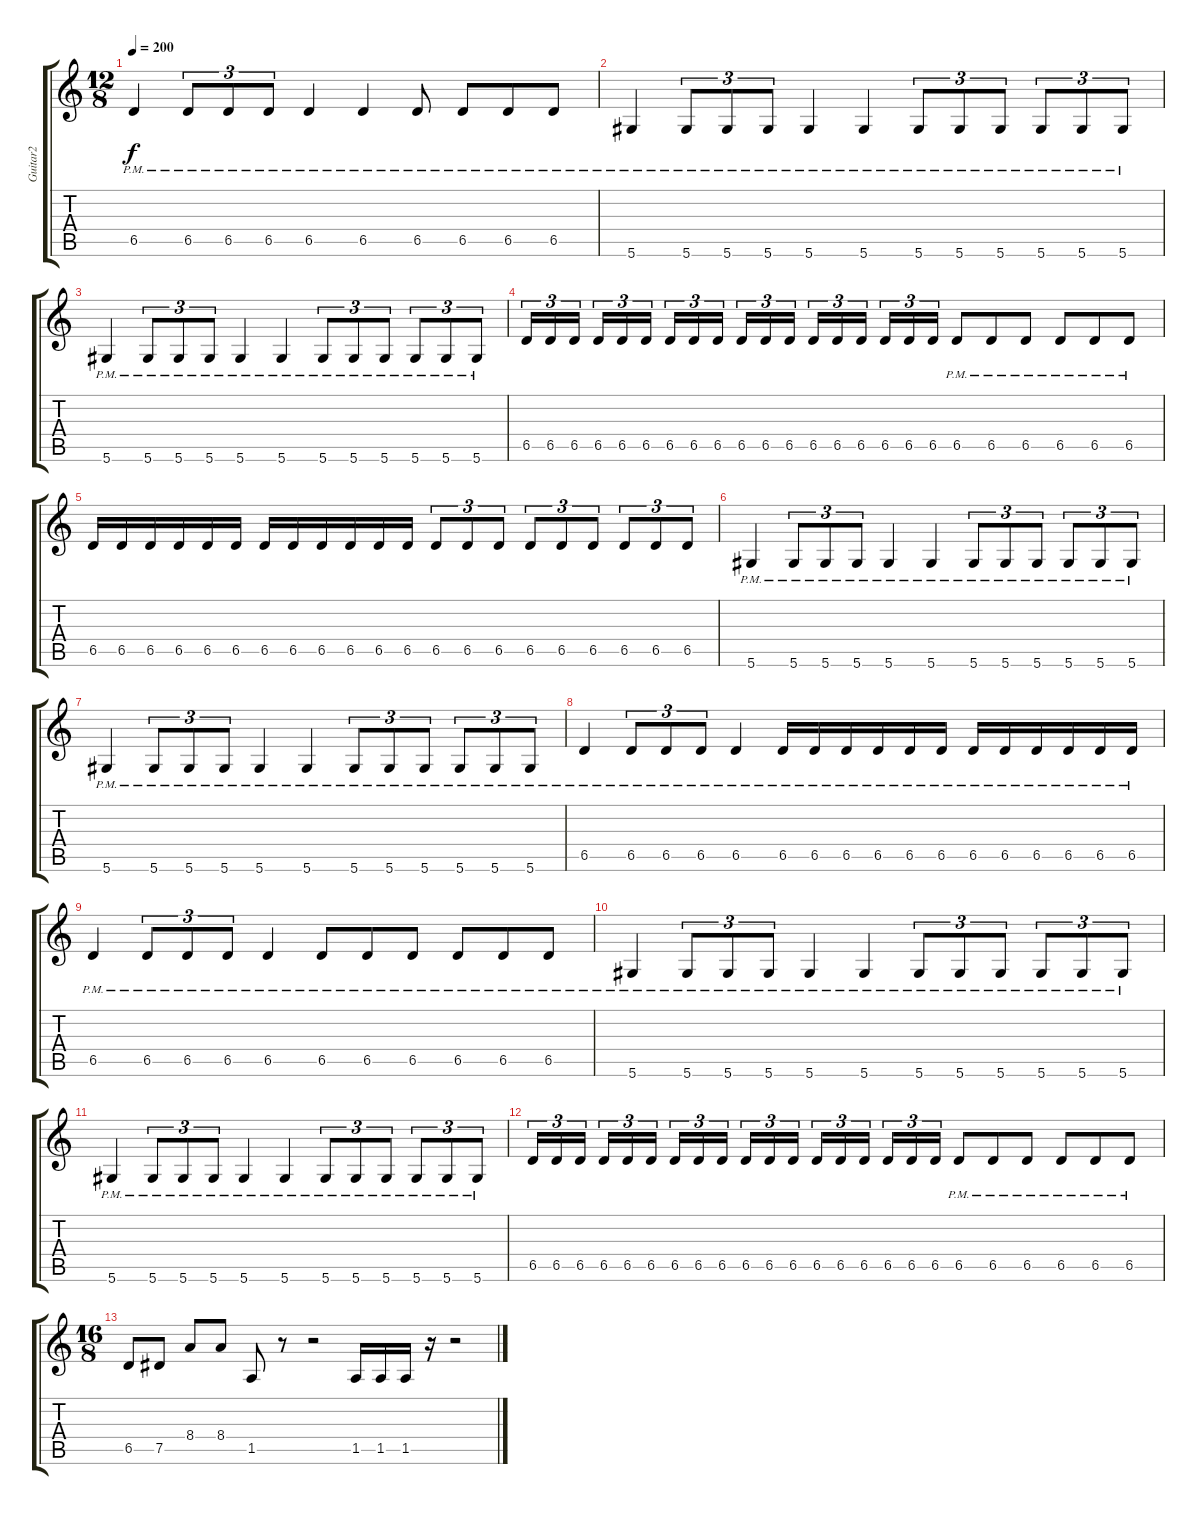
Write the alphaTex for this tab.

\track ("Guitar2" "Guitar2") {instrument overdrivenguitar}
\staff {score tabs}
\tuning (Eb4 Bb3 Gb3 Db3 Ab2 Eb2) {hide}
\ts (12 8)
\tempo 200
\clef g2
\ks c
6.5{pm}.4{dy f} 6.5{pm}.8{tu (3 2)} 6.5{pm}.8{tu (3 2)} 6.5{pm}.8{tu (3 2)} 6.5{pm}.4 6.5{pm}.4 6.5{pm}.8 6.5{pm}.8 6.5{pm}.8 6.5{pm}.8 |
5.6{pm}.4 5.6{pm}.8{tu (3 2)} 5.6{pm}.8{tu (3 2)} 5.6{pm}.8{tu (3 2)} 5.6{pm}.4 5.6{pm}.4 5.6{pm}.8{tu (3 2)} 5.6{pm}.8{tu (3 2)} 5.6{pm}.8{tu (3 2)} 5.6{pm}.8{tu (3 2)} 5.6{pm}.8{tu (3 2)} 5.6{pm}.8{tu (3 2)} |
5.6{pm}.4 5.6{pm}.8{tu (3 2)} 5.6{pm}.8{tu (3 2)} 5.6{pm}.8{tu (3 2)} 5.6{pm}.4 5.6{pm}.4 5.6{pm}.8{tu (3 2)} 5.6{pm}.8{tu (3 2)} 5.6{pm}.8{tu (3 2)} 5.6{pm}.8{tu (3 2)} 5.6{pm}.8{tu (3 2)} 5.6{pm}.8{tu (3 2)} |
6.5.16{tu (3 2)} 6.5.16{tu (3 2)} 6.5.16{tu (3 2)} 6.5.16{tu (3 2)} 6.5.16{tu (3 2)} 6.5.16{tu (3 2)} 6.5.16{tu (3 2)} 6.5.16{tu (3 2)} 6.5.16{tu (3 2)} 6.5.16{tu (3 2)} 6.5.16{tu (3 2)} 6.5.16{tu (3 2)} 6.5.16{tu (3 2)} 6.5.16{tu (3 2)} 6.5.16{tu (3 2)} 6.5.16{tu (3 2)} 6.5.16{tu (3 2)} 6.5.16{tu (3 2)} 6.5{pm}.8 6.5{pm}.8 6.5{pm}.8 6.5{pm}.8 6.5{pm}.8 6.5{pm}.8 |
6.5.16 6.5.16 6.5.16 6.5.16 6.5.16 6.5.16 6.5.16 6.5.16 6.5.16 6.5.16 6.5.16 6.5.16 6.5.8{tu (3 2)} 6.5.8{tu (3 2)} 6.5.8{tu (3 2)} 6.5.8{tu (3 2)} 6.5.8{tu (3 2)} 6.5.8{tu (3 2)} 6.5.8{tu (3 2)} 6.5.8{tu (3 2)} 6.5.8{tu (3 2)} |
5.6{pm}.4 5.6{pm}.8{tu (3 2)} 5.6{pm}.8{tu (3 2)} 5.6{pm}.8{tu (3 2)} 5.6{pm}.4 5.6{pm}.4 5.6{pm}.8{tu (3 2)} 5.6{pm}.8{tu (3 2)} 5.6{pm}.8{tu (3 2)} 5.6{pm}.8{tu (3 2)} 5.6{pm}.8{tu (3 2)} 5.6{pm}.8{tu (3 2)} |
5.6{pm}.4 5.6{pm}.8{tu (3 2)} 5.6{pm}.8{tu (3 2)} 5.6{pm}.8{tu (3 2)} 5.6{pm}.4 5.6{pm}.4 5.6{pm}.8{tu (3 2)} 5.6{pm}.8{tu (3 2)} 5.6{pm}.8{tu (3 2)} 5.6{pm}.8{tu (3 2)} 5.6{pm}.8{tu (3 2)} 5.6{pm}.8{tu (3 2)} |
6.5{pm}.4 6.5{pm}.8{tu (3 2)} 6.5{pm}.8{tu (3 2)} 6.5{pm}.8{tu (3 2)} 6.5{pm}.4 6.5{pm}.16 6.5{pm}.16 6.5{pm}.16 6.5{pm}.16 6.5{pm}.16 6.5{pm}.16 6.5{pm}.16 6.5{pm}.16 6.5{pm}.16 6.5{pm}.16 6.5{pm}.16 6.5{pm}.16 |
6.5{pm}.4 6.5{pm}.8{tu (3 2)} 6.5{pm}.8{tu (3 2)} 6.5{pm}.8{tu (3 2)} 6.5{pm}.4 6.5{pm}.8 6.5{pm}.8 6.5{pm}.8 6.5{pm}.8 6.5{pm}.8 6.5{pm}.8 |
5.6{pm}.4 5.6{pm}.8{tu (3 2)} 5.6{pm}.8{tu (3 2)} 5.6{pm}.8{tu (3 2)} 5.6{pm}.4 5.6{pm}.4 5.6{pm}.8{tu (3 2)} 5.6{pm}.8{tu (3 2)} 5.6{pm}.8{tu (3 2)} 5.6{pm}.8{tu (3 2)} 5.6{pm}.8{tu (3 2)} 5.6{pm}.8{tu (3 2)} |
5.6{pm}.4 5.6{pm}.8{tu (3 2)} 5.6{pm}.8{tu (3 2)} 5.6{pm}.8{tu (3 2)} 5.6{pm}.4 5.6{pm}.4 5.6{pm}.8{tu (3 2)} 5.6{pm}.8{tu (3 2)} 5.6{pm}.8{tu (3 2)} 5.6{pm}.8{tu (3 2)} 5.6{pm}.8{tu (3 2)} 5.6{pm}.8{tu (3 2)} |
6.5.16{tu (3 2)} 6.5.16{tu (3 2)} 6.5.16{tu (3 2)} 6.5.16{tu (3 2)} 6.5.16{tu (3 2)} 6.5.16{tu (3 2)} 6.5.16{tu (3 2)} 6.5.16{tu (3 2)} 6.5.16{tu (3 2)} 6.5.16{tu (3 2)} 6.5.16{tu (3 2)} 6.5.16{tu (3 2)} 6.5.16{tu (3 2)} 6.5.16{tu (3 2)} 6.5.16{tu (3 2)} 6.5.16{tu (3 2)} 6.5.16{tu (3 2)} 6.5.16{tu (3 2)} 6.5{pm}.8 6.5{pm}.8 6.5{pm}.8 6.5{pm}.8 6.5{pm}.8 6.5{pm}.8 |
\ts (16 8)
6.5.8 7.5.8 8.4.8 8.4.8 1.5.8 r.8 r.2 1.5.16 1.5.16 1.5.16 r.16 r.2
